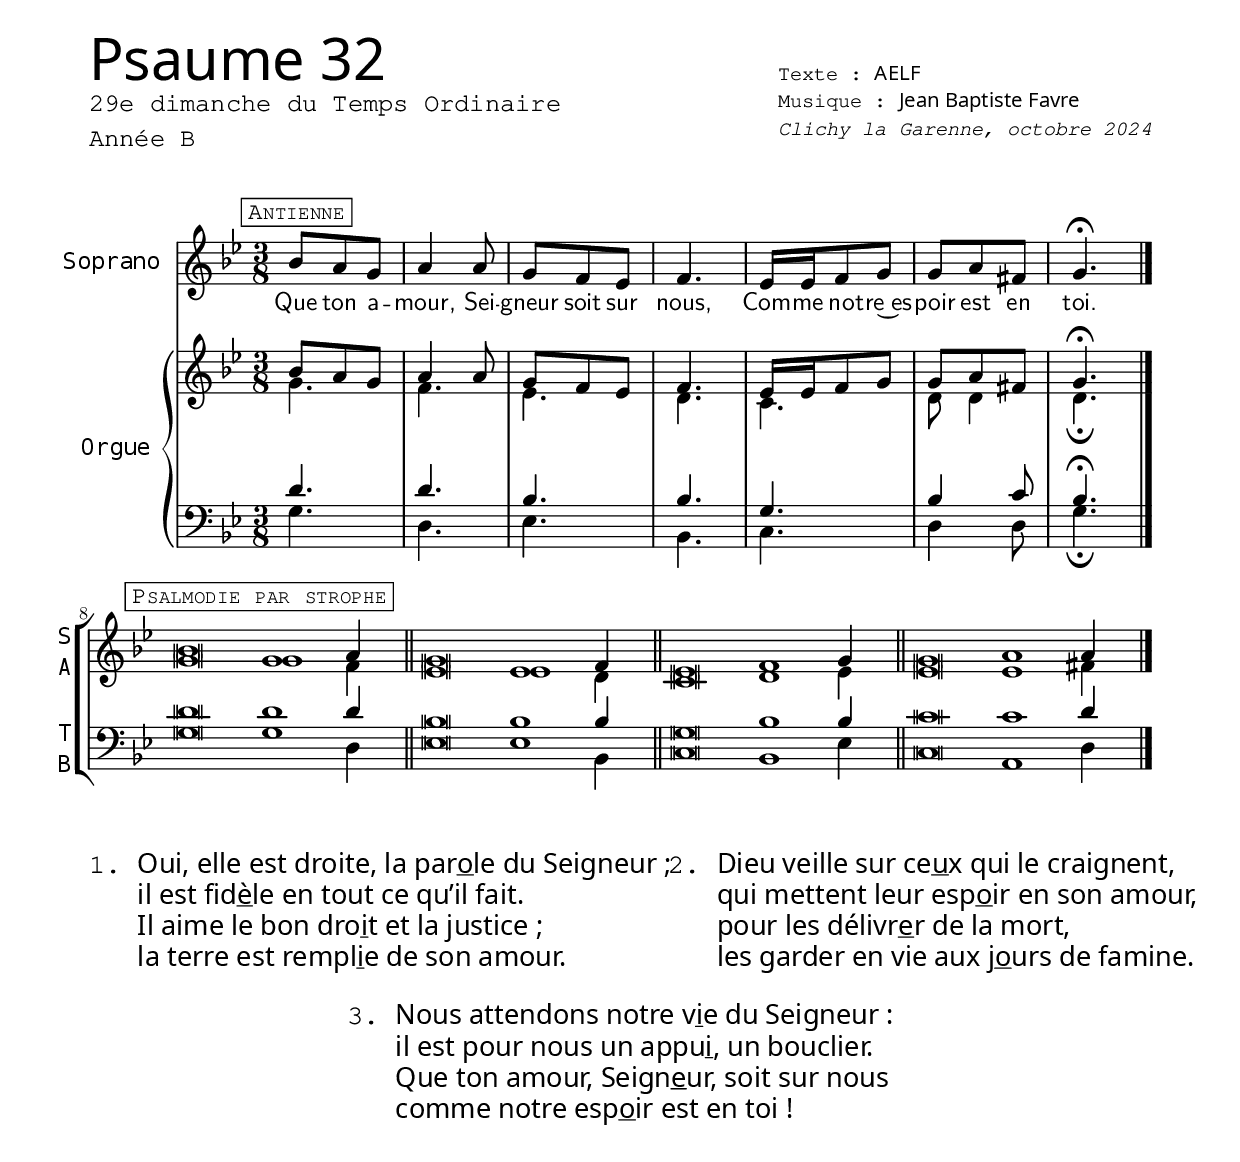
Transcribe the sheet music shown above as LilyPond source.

\version "2.18.2"
\language "english"
\include "../libs/commonFunctions.ily"

tempoVerseRallentando = {
  \set Score.tempoHideNote = ##t
  \tempo 4=60
}
tempoVerseAcelerando = {
  \set Score.tempoHideNote = ##t
  \tempo 2=120
}

scoreHeader = \header {
  title = "Psaume 32"
  subtitle = \markup { \column { "29e dimanche du Temps Ordinaire" "Année B" } }
  composer = "Jean Baptiste Favre"
  poet = "AELF"
  date = "Clichy la Garenne, octobre 2024"
}

global = {
  \time 3/8
  \key g \minor
}

%%%%%%%%%%%%%%%%%%%%%%%%%%%%%%
%%%%%%%%%% Antiphon %%%%%%%%%%
%%%%%%%%%%%%%%%%%%%%%%%%%%%%%%
antiphonRythm = {
 s4.*7 \bar "|." \break
}
antiphonMusicSoprano = \relative c'' {
  \markCustom "Antienne"
  bf8 a g a4 a8 g f ef f4.
  ef16 ef f8 g g a fs g4.
  }

antiphonMusicAlto = \relative c'' {
  g4. f ef d c d8 d4 d4.
  }

antiphonMusicTenor =  \relative c' {
  d4. d bf bf g bf4 c8 bf4.
  }

antiphonMusicBass =  \relative c' {
  g4. d ef bf c d4 d8 g4.
  }

antiphonLyrics = \lyricmode {
  Que ton a -- mour, Sei -- gneur soit sur nous,
  Com -- me no -- tre~es -- poir est en toi.
  }

antiphonLyricsSoprano = \antiphonLyrics
antiphonLyricsAlto = \antiphonLyrics
antiphonLyricsTenor = \antiphonLyrics
antiphonLyricsBass = \antiphonLyrics

%%%%%%%%%%%%%%%%%%%%%%%%%%%%%%%%%%%%%%%%%%%%%%
%%%%%%%%%%          Verses          %%%%%%%%%%
%%%%%%%%%%%%%%%%%%%%%%%%%%%%%%%%%%%%%%%%%%%%%%
verseStropheRythm = {
  \accidentalStyle forget
  \once \override Score.RehearsalMark.break-align-symbols = #'(clef)
  \markCustom "Psalmodie par strophe" \cadenzaOn
  \tempoVerseAcelerando s\breve s1 \tempoVerseRallentando s4 \bar "||"
  \tempoVerseAcelerando s\breve s1 \tempoVerseRallentando s4 \bar "||"
  \tempoVerseAcelerando s\breve s1 \tempoVerseRallentando s4 \bar "||"
  \tempoVerseAcelerando s\breve s1 \tempoVerseRallentando s4 \bar "|." \break
}
verseRythm = {
  \markCustom "Psalmodie par verset" \cadenzaOn
  \tempoVerseAcelerando s\breve s1 \tempoVerseRallentando s4 \bar "||"
  \tempoVerseAcelerando s\breve s1 \tempoVerseRallentando s4 \bar "|."
}
verseStropheMusicSoprano = \relative c'' {
  bf\breve g1 a4
  g\breve ef1 f4
  ef\breve f1 g4
  g\breve a1 a4
  }
verseMusicSoprano = \relative c'' {
  bf\breve g1 a4
  g\breve a1 a4
  }
verseStropheMusicAlto = \relative c'' {
  g\breve g1 f4
  ef\breve ef1 d4
  c\breve d1 ef4
  ef\breve ef1 fs4
  }
verseMusicAlto = \relative c' {
  }

verseStropheMusicTenor = \relative c' {
  d\breve d1 d4
  bf\breve bf1 bf4
  g\breve bf1 bf4
  c\breve c1 d4
  }
verseMusicTenor = \relative c' {
  }

verseStropheMusicBass = \relative c' {
  g\breve g1 d4
  ef\breve ef1 bf4
  c\breve bf1 ef4
  c\breve a1 d4
  }
verseMusicBass = \relative c {
  f,\breve c'1 d4
  bf\breve f1 c'4
  }

verseLyrics = \markuplist {
  \override #'(font-family . sans)
  \override #'(font-size . 1.5)
  \column {
    \fill-line {
      \left-column{
        \concat { \typewriter "1. " "Oui, elle est droite, la par" \underline o "le du Seigneur&nbsp;;"}
        \concat { \typewriter "   " "il est fid" \underline è "le en tout ce qu’il fait."}
        \concat { \typewriter "   " "Il aime le bon dro" \underline i "t et la justice&nbsp;;"}
        \concat { \typewriter "   " "la terre est rempl" \underline i "e de son amour."}
      }
      \hspace #1
      \left-column{
        \concat { \typewriter "2. " "Dieu veille sur ce" \underline u "x qui le craignent,"}
        \concat { \typewriter "   " "qui mettent leur esp" \underline o "ir en son amour,"}
        \concat { \typewriter "   " "pour les délivr" \underline e "r de la mort,"}
        \concat { \typewriter "   " "les garder en vie aux j" \underline o "urs de famine."}
      }
    }
    \vspace #1
    \fill-line {
      \column {
        \concat { \typewriter "3. " "Nous attendons notre v" \underline i "e du Seigneur&nbsp;:"}
        \concat { \typewriter "   " "il est pour nous un appu" \underline i ", un bouclier."}
        \concat { \typewriter "   " "Que ton amour, Seign" \underline e "ur, soit sur nous"}
        \concat { \typewriter "   " "comme notre esp" \underline o "ir est en toi&nbsp;!"}
      }
    }
  }
}

%%%%%%%%%%%%%%%%%%%%%%%%%%%%%%%%%%%%%%%%%%%%%%%%%%%%%%%%%%%%%%%%%%%%%
%%%%%%%%%%%%%%%%%%%          Draw score          %%%%%%%%%%%%%%%%%%%%
%%%%%%%%%%%%%%%%%%%%%%%%%%%%%%%%%%%%%%%%%%%%%%%%%%%%%%%%%%%%%%%%%%%%%
% Load Piano settings & layout
partition = {
  <<
    % Antienne à 4 voix mixtes
    %\include "../libs/layouts/commonAntiphonFourVoices.ily"
    \new ChoirStaff = "Antophon4Voices" <<
      \new Staff = "AntiphonSopranoStaff" <<
        \once \override Staff.VerticalAxisGroup.remove-first = ##t
        \set Staff.instrumentName = "Soprano"
        \clef "treble"
        \new Dynamics \antiphonRythm
        \new Voice = "antiphonSoprano" { \global \antiphonMusicSoprano \fermata }
        \new Lyrics \lyricsto "antiphonSoprano" { \antiphonLyricsSoprano }
      >>
    >>
    \new PianoStaff
    <<
      \set PianoStaff.instrumentName = #"Orgue"
      \new Staff <<
        \set Staff.printPartCombineTexts = ##f
        \once \override Staff.VerticalAxisGroup.remove-first = ##t
        \clef treble
        \new Voice = "soprani" {\global \voiceOne \antiphonMusicSoprano \fermata }
        \new Voice = "alti" {\global \voiceTwo \antiphonMusicAlto \fermata }
      >>
      \new Staff <<
        \set Staff.printPartCombineTexts = ##f
        \once \override Staff.VerticalAxisGroup.remove-first = ##t
        \clef bass
        \new Voice = "tenors" {\global \voiceThree \antiphonMusicTenor \fermata }
        \new Voice = "bass" {\global \voiceFour \antiphonMusicBass \fermata }
      >>
    >>
    \new ChoirStaff = "versePsalmody"
    <<
      \new Staff = "verseSopranoAlto" <<
        \set Staff.shortInstrumentName = \markup { \right-column { "S" "A" } }
        \once \override Staff.VerticalAxisGroup.remove-first = ##t
        \global
        \clef treble
        \new Dynamics { \silence \antiphonMusicSoprano \verseStropheRythm }
        \new Voice = "verseSoprano" << \voiceOne {\silence \antiphonMusicSoprano  \verseStropheMusicSoprano } >>
        \new Voice = "verseAlto" << \voiceTwo {\silence \antiphonMusicSoprano  \verseStropheMusicAlto } >>
      >>
      \new Staff = "verseTenorBass" <<
        \set Staff.shortInstrumentName = \markup { \right-column { "T" "B" } }
        \once \override Staff.VerticalAxisGroup.remove-first = ##t
        \global
        \clef bass
        \new Dynamics {\silence \antiphonMusicSoprano \verseStropheRythm}
        \new Voice = "verseTenor" << \voiceOne {\silence \antiphonMusicSoprano  \verseStropheMusicTenor } >>
        \new Voice = "verseBass" << \voiceTwo {\silence \antiphonMusicSoprano  \verseStropheMusicBass } >>
      >>
    >>
  >>
}
%%%%%%%%%%%%% PARTITION VISUELLE %%%%%%%%%%%%%
% PDF output
\paper {
  top-margin = 1.5\cm
  bottom-margin = 1.5\cm
  left-margin = 1.5\cm
  right-margin = 1.5\cm
  markup-system-spacing = #'((basic-distance . 10)
     (minimum-distance . 10)
     (padding . 5)
     (stretchability . 5))
  #(define fonts
    (set-global-fonts
     #:music "emmentaler"
     #:brace "emmentaler"
     #:roman "Latin Modern Roman"
     #:sans "Cantarell"
  ))
  #(include-special-characters)
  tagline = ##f
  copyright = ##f
  scoreTitleMarkup = \markup \columns {
    \fill-line {
      \column {
        \line {
          \left-column {
            \fontsize #8 \sans \fromproperty #'header:title
            \fontsize #1 \typewriter \fromproperty #'header:subtitle
          }
        }
      }
      \column {
        \line {
          \fontsize #-1
          \left-column {
            \line { \concat { \typewriter "Texte&nbsp;: " \sans \fromproperty #'header:poet \bold " " } }
            \line { \concat { \typewriter "Musique&nbsp;: " \sans \fromproperty #'header:composer \bold " " } }
            \typewriter \italic \fromproperty #'header:date
          }
        }
      }
    }
  }
}

\score {
  \partition
  \layout {
      ragged-last = ##f
      \context {
          \Staff
          \RemoveEmptyStaves
          \override NoteHead.style = #'altdefault
          \override InstrumentName.font-name = #"Monospace Regular"
      }
      \context {
          \PianoStaff
          \RemoveEmptyStaves
          \override NoteHead.style = #'altdefault
          \override InstrumentName.font-name = #"Monospace Regular"
      }
      \context {
          \ChoirStaff
          \RemoveEmptyStaves
          \override NoteHead.style = #'altdefault
          \override InstrumentName.font-name = #"Monospace Regular"
      }
      \override LyricText.font-name = #"Latin Modern Sans"
      \override Score.RehearsalMark.font-family = #'typewriter
  }
  \scoreHeader
}
\verseLyrics